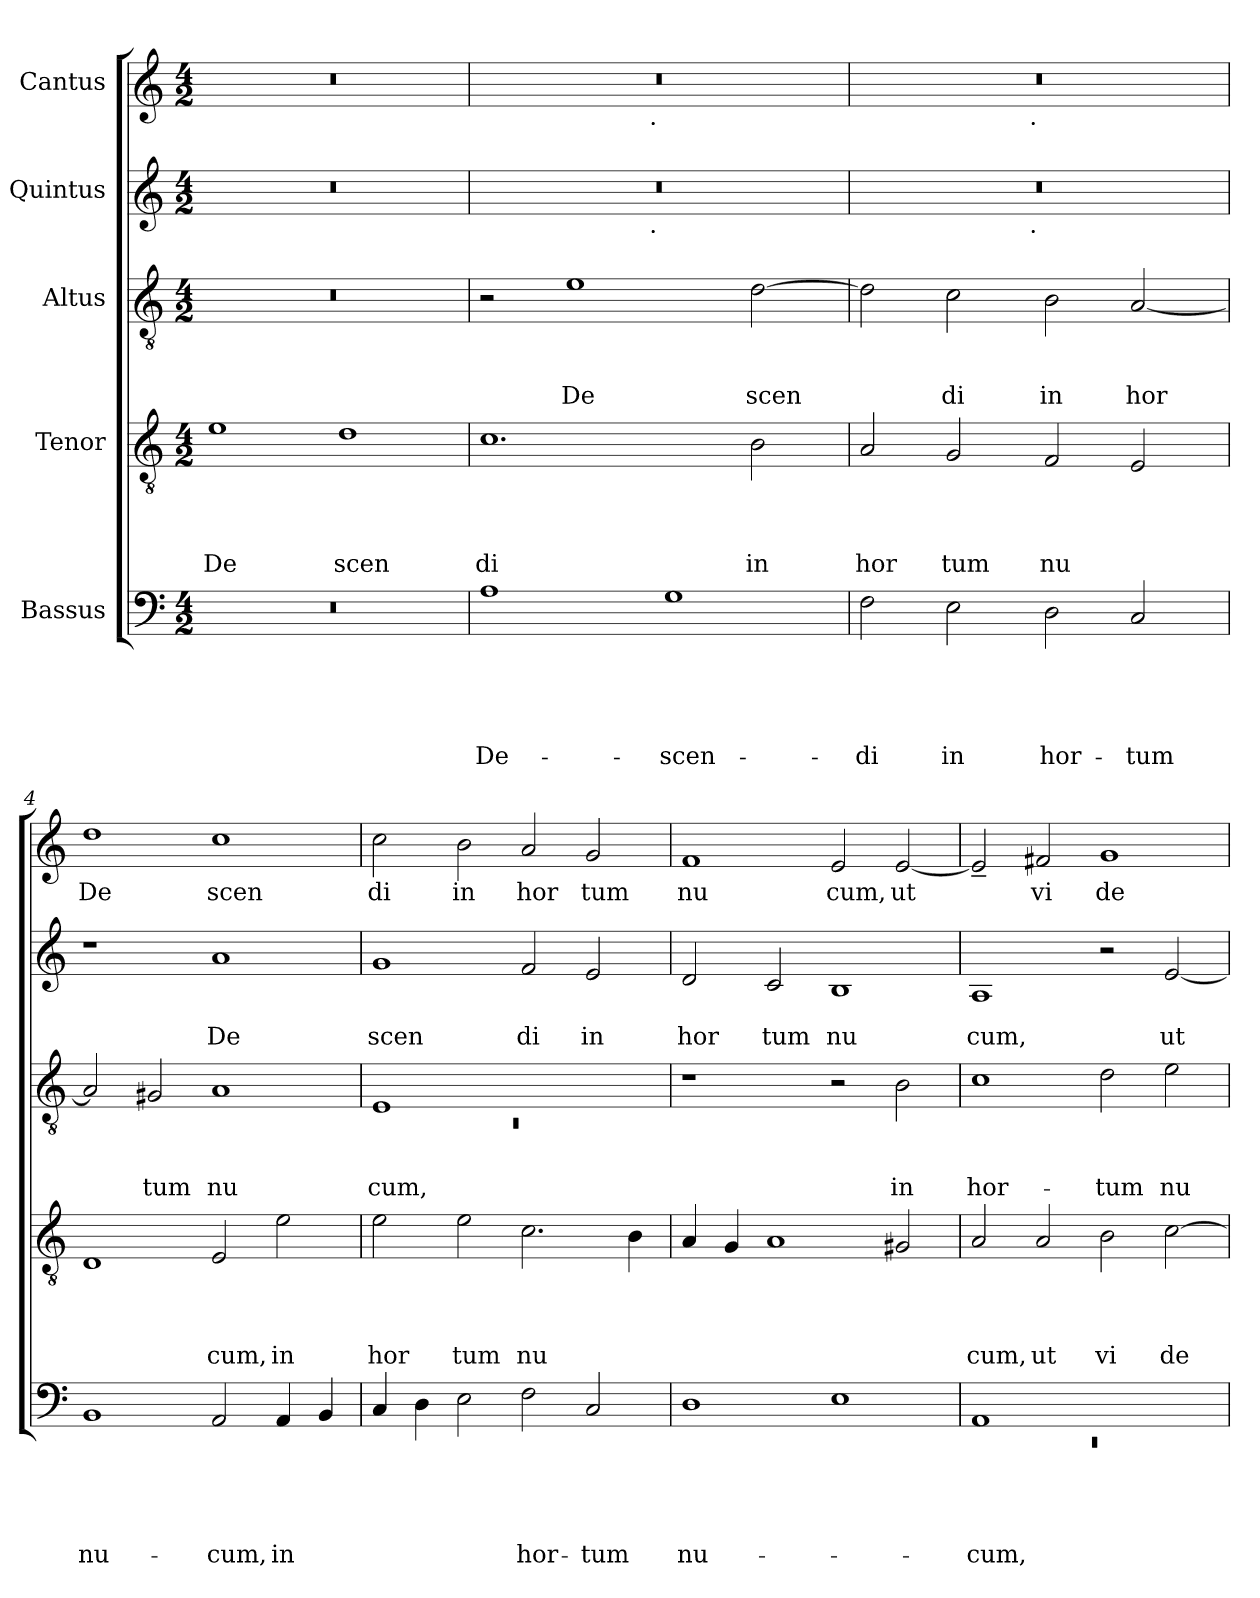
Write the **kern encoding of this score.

**kern	**text	**text	**text	**text	**text	**kern	**text	**text	**text	**text	**kern	**text	**text	**text	**kern	**text	**text	**kern	**text
*part5	*part5	*part5	*part5	*part5	*part5	*part4	*part4	*part4	*part4	*part4	*part3	*part3	*part3	*part3	*part2	*part2	*part2	*part1	*part1
*staff5	*staff5	*staff5	*staff5	*staff5	*staff5	*staff4	*staff4	*staff4	*staff4	*staff4	*staff3	*staff3	*staff3	*staff3	*staff2	*staff2	*staff2	*staff1	*staff1
*I"Bassus	*	*	*	*	*	*I"Tenor	*	*	*	*	*I"Altus	*	*	*	*I"Quintus	*	*	*I"Cantus	*
*clefF4	*	*	*	*	*	*clefGv2	*	*	*	*	*clefGv2	*	*	*	*clefG2	*	*	*clefG2	*
*k[]	*	*	*	*	*	*k[]	*	*	*	*	*k[]	*	*	*	*k[]	*	*	*k[]	*
*C:	*	*	*	*	*	*C:	*	*	*	*	*C:	*	*	*	*C:	*	*	*C:	*
*M4/2	*	*	*	*	*	*M4/2	*	*	*	*	*M4/2	*	*	*	*M4/2	*	*	*M4/2	*
=1	=1	=1	=1	=1	=1	=1	=1	=1	=1	=1	=1	=1	=1	=1	=1	=1	=1	=1	=1
!	!	!	!	!	!	!	!	!	!	!LO:LY:b	!	!	!	!	!	!	!	!	!
0r	.	.	.	.	.	1e	.	.	.	De	0r	.	.	.	0r	.	.	0r	.
!	!	!	!	!	!	!	!	!	!	!LO:LY:b	!	!	!	!	!	!	!	!	!
.	.	.	.	.	.	1d	.	.	.	scen	.	.	.	.	.	.	.	.	.
=2	=2	=2	=2	=2	=2	=2	=2	=2	=2	=2	=2	=2	=2	=2	=2	=2	=2	=2	=2
!	!	!	!	!	!LO:LY:b	!	!	!	!	!LO:LY:b	!	!	!	!	!	!	!	!	!
*	*	*	*	*	*	*	*	*	*	*	*	*	*	*	*^	*	*	*^	*
1A	.	.	.	.	De-	1.c	.	.	.	di	2r	.	.	.	0r	2ryy	.	.	0r	2ryy	.
!	!	!	!	!	!	!	!	!	!	!	!	!	!	!LO:LY:b	!	!	!	!	!	!	!
.	.	.	.	.	.	.	.	.	.	.	1e	.	.	De	.	4...ryy	.	.	.	4...ryy	.
!	!	!	!	!	!	!	!	!	!	!	!	!	!	!	!	!	!	!	!	!LO:TX:b:t=.	!
!	!	!	!	!	!	!	!	!	!	!	!	!	!	!	!	!LO:TX:b:t=.	!	!	!	!	!
.	.	.	.	.	.	.	.	.	.	.	.	.	.	.	.	1ryy	.	.	.	1ryy	.
!	!	!	!	!	!LO:LY:b	!	!	!	!	!	!	!	!	!	!	!	!	!	!	!	!
1G	.	.	.	.	-scen-	.	.	.	.	.	.	.	.	.	.	.	.	.	.	.	.
!	!	!	!	!	!	!	!	!	!	!LO:LY:b	!	!	!	!LO:LY:b	!	!	!	!	!	!	!
.	.	.	.	.	.	2B\	.	.	.	in	[>2d\	.	.	scen	.	.	.	.	.	.	.
.	.	.	.	.	.	.	.	.	.	.	.	.	.	.	.	32ryy	.	.	.	32ryy	.
=3	=3	=3	=3	=3	=3	=3	=3	=3	=3	=3	=3	=3	=3	=3	=3	=3	=3	=3	=3	=3	=3
!	!	!	!	!	!LO:LY:b	!	!	!	!	!LO:LY:b	!	!	!	!	!	!	!	!	!	!	!
2F\	.	.	.	.	-di	2A/	.	.	.	hor	2d\]	.	.	.	0r	2ryy	.	.	0r	2ryy	.
!	!	!	!	!	!LO:LY:b	!	!	!	!	!LO:LY:b	!	!	!	!LO:LY:b	!	!	!	!	!	!	!
2E\	.	.	.	.	in	2G/	.	.	.	tum	2c\	.	.	di	.	4...ryy	.	.	.	4...ryy	.
!	!	!	!	!	!	!	!	!	!	!	!	!	!	!	!	!	!	!	!	!LO:TX:b:t=.	!
!	!	!	!	!	!	!	!	!	!	!	!	!	!	!	!	!LO:TX:b:t=.	!	!	!	!	!
.	.	.	.	.	.	.	.	.	.	.	.	.	.	.	.	1ryy	.	.	.	1ryy	.
!	!	!	!	!	!LO:LY:b	!	!	!	!	!LO:LY:b	!	!	!	!LO:LY:b	!	!	!	!	!	!	!
2D\	.	.	.	.	hor-	2F/	.	.	.	nu	2B\	.	.	in	.	.	.	.	.	.	.
!	!	!	!	!	!LO:LY:b	!	!	!	!	!	!	!	!	!LO:LY:b	!	!	!	!	!	!	!
2C/	.	.	.	.	-tum	2E/	.	.	.	.	[<2A/	.	.	hor	.	.	.	.	.	.	.
.	.	.	.	.	.	.	.	.	.	.	.	.	.	.	.	32ryy	.	.	.	32ryy	.
=4	=4	=4	=4	=4	=4	=4	=4	=4	=4	=4	=4	=4	=4	=4	=4	=4	=4	=4	=4	=4	=4
!	!	!	!	!	!LO:LY:b	!	!	!	!	!	!	!	!	!	!	!	!	!	!	!	!LO:LY:b
*	*	*	*	*	*	*	*	*	*	*	*	*	*	*	*v	*v	*	*	*	*	*
*	*	*	*	*	*	*	*	*	*	*	*	*	*	*	*	*	*	*v	*v	*
1BB	.	.	.	.	nu-	1D	.	.	.	.	2A/]	.	.	.	1r	.	.	1dd	De
!	!	!	!	!	!	!	!	!	!	!	!	!	!	!LO:LY:b	!	!	!	!	!
.	.	.	.	.	.	.	.	.	.	.	2G#X/	.	.	tum	.	.	.	.	.
!	!	!	!	!	!LO:LY:b	!	!	!	!	!LO:LY:b	!	!	!	!LO:LY:b	!	!	!LO:LY:b	!	!LO:LY:b
2AA/	.	.	.	.	-cum,	2E/	.	.	.	cum,	1A	.	.	nu	1a	.	De	1cc	scen
!	!	!	!	!	!LO:LY:b	!	!	!	!	!LO:LY:b	!	!	!	!	!	!	!	!	!
4AA/	.	.	.	.	in	2e\	.	.	.	in	.	.	.	.	.	.	.	.	.
4BB/	.	.	.	.	.	.	.	.	.	.	.	.	.	.	.	.	.	.	.
=5	=5	=5	=5	=5	=5	=5	=5	=5	=5	=5	=5	=5	=5	=5	=5	=5	=5	=5	=5
*	*	*	*	*	*	*	*	*	*	*	*^	*	*	*	*	*	*	*	*
!	!	!	!	!	!	!	!	!	!	!LO:LY:b	!	!LO:N:vis=1	!	!	!LO:LY:b	!	!	!LO:LY:b	!	!LO:LY:b
4C/	.	.	.	.	.	2e\	.	.	.	hor	1E	0rC	.	.	cum,	1g	.	scen	2cc>\	di
4D\	.	.	.	.	.	.	.	.	.	.	.	.	.	.	.	.	.	.	.	.
!	!	!	!	!	!	!	!	!	!	!LO:LY:b	!	!	!	!	!	!	!	!	!	!LO:LY:b
2E\	.	.	.	.	.	2e\	.	.	.	tum	.	.	.	.	.	.	.	.	2b\	in
!	!	!	!	!	!LO:LY:b	!	!	!	!	!LO:LY:b	!	!	!	!	!	!	!	!LO:LY:b	!	!LO:LY:b
2F\	.	.	.	.	hor-	2.c\	.	.	.	nu	1ryy	.	.	.	.	2f/	.	di	2a/	hor
!	!	!	!	!	!LO:LY:b	!	!	!	!	!	!	!	!	!	!	!	!	!LO:LY:b	!	!LO:LY:b
2C/	.	.	.	.	-tum	.	.	.	.	.	.	.	.	.	.	2e/	.	in	2g/	tum
.	.	.	.	.	.	4B\	.	.	.	.	.	.	.	.	.	.	.	.	.	.
*	*	*	*	*	*	*	*	*	*	*	*v	*v	*	*	*	*	*	*	*	*
=6	=6	=6	=6	=6	=6	=6	=6	=6	=6	=6	=6	=6	=6	=6	=6	=6	=6	=6	=6
!	!	!	!	!	!LO:LY:b	!	!	!	!	!	!	!	!	!	!	!	!LO:LY:b	!	!LO:LY:b
1D	.	.	.	.	nu-	4A/	.	.	.	.	1r	.	.	.	2d/	.	hor	1f	nu
.	.	.	.	.	.	4G/	.	.	.	.	.	.	.	.	.	.	.	.	.
!	!	!	!	!	!	!	!	!	!	!	!	!	!	!	!	!	!LO:LY:b	!	!
.	.	.	.	.	.	1A	.	.	.	.	.	.	.	.	2c/	.	tum	.	.
!	!	!	!	!	!	!	!	!	!	!	!	!	!	!	!	!	!LO:LY:b	!	!LO:LY:b
1E	.	.	.	.	.	.	.	.	.	.	2r	.	.	.	1B	.	nu	2e/	cum,
!	!	!	!	!	!	!	!	!	!	!	!	!	!	!LO:LY:b	!	!	!	!	!LO:LY:b
.	.	.	.	.	.	2G#X/	.	.	.	.	2B\	.	.	in	.	.	.	[<2e/	ut
!!LO:LB:g=z
=7	=7	=7	=7	=7	=7	=7	=7	=7	=7	=7	=7	=7	=7	=7	=7	=7	=7	=7	=7
*^	*	*	*	*	*	*	*	*	*	*	*	*	*	*	*	*	*	*	*
!	!LO:N:vis=1	!	!	!	!	!LO:LY:b	!	!	!	!	!LO:LY:b	!	!	!	!LO:LY:b	!	!	!LO:LY:b	!	!
1AA	0rEE	.	.	.	.	-cum,	2A/	.	.	.	cum,	1c	.	.	hor-	1A	.	cum,	2e~</]	.
!	!	!	!	!	!	!	!	!	!	!	!LO:LY:b	!	!	!	!	!	!	!	!	!LO:LY:b
.	.	.	.	.	.	.	2A/	.	.	.	ut	.	.	.	.	.	.	.	2f#X/	vi
!	!	!	!	!	!	!	!	!	!	!	!LO:LY:b	!	!	!	!LO:LY:b	!	!	!	!	!LO:LY:b
1ryy	.	.	.	.	.	.	2B\	.	.	.	vi	2d\	.	.	-tum	2r	.	.	1g	de
!	!	!	!	!	!	!	!	!	!	!	!LO:LY:b	!	!	!	!LO:LY:b	!	!	!LO:LY:b	!	!
.	.	.	.	.	.	.	[>2c\	.	.	.	de	2e\	.	.	nu-	[<2e/	.	ut	.	.
*v	*v	*	*	*	*	*	*	*	*	*	*	*	*	*	*	*	*	*	*	*
=	=	=	=	=	=	=	=	=	=	=	=	=	=	=	=	=	=	=	=
*-	*-	*-	*-	*-	*-	*-	*-	*-	*-	*-	*-	*-	*-	*-	*-	*-	*-	*-	*-
